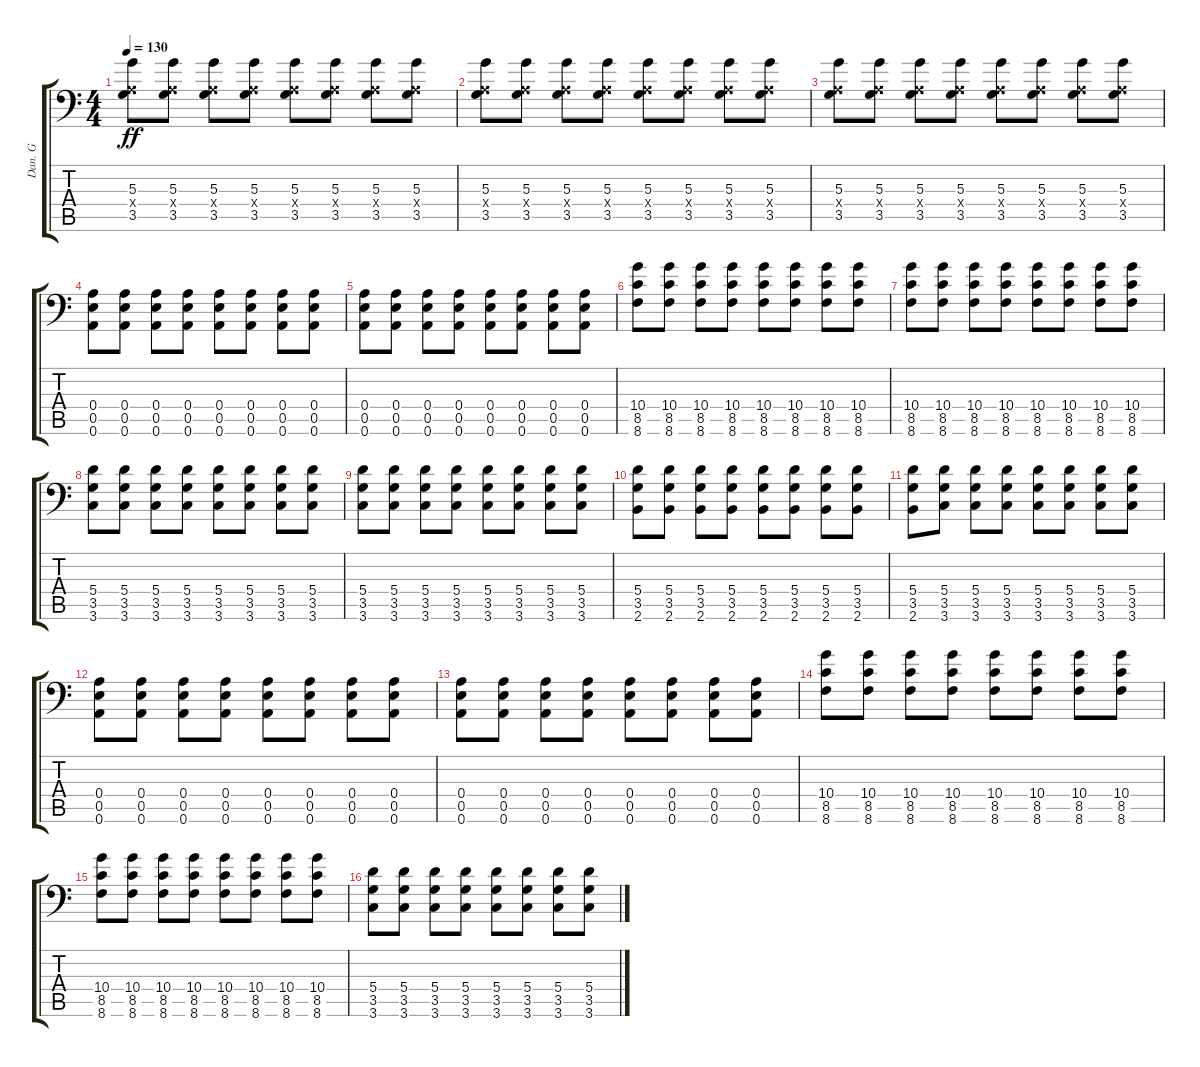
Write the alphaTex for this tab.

\track ("Dan. G" "Dan. G") {instrument distortionguitar}
\staff {score tabs}
\tuning (B3 Gb3 D3 A2 E2 A1) {hide}
\ts (4 4)
\tempo 130
\clef f4
\ks c
(5.3 0.4{x} 3.5).8{dy ff} (5.3 0.4{x} 3.5).8 (5.3 0.4{x} 3.5).8 (5.3 0.4{x} 3.5).8 (5.3 0.4{x} 3.5).8 (5.3 0.4{x} 3.5).8 (5.3 0.4{x} 3.5).8 (5.3 0.4{x} 3.5).8 |
(5.3 0.4{x} 3.5).8 (5.3 0.4{x} 3.5).8 (5.3 0.4{x} 3.5).8 (5.3 0.4{x} 3.5).8 (5.3 0.4{x} 3.5).8 (5.3 0.4{x} 3.5).8 (5.3 0.4{x} 3.5).8 (5.3 0.4{x} 3.5).8 |
(5.3 0.4{x} 3.5).8 (5.3 0.4{x} 3.5).8 (5.3 0.4{x} 3.5).8 (5.3 0.4{x} 3.5).8 (5.3 0.4{x} 3.5).8 (5.3 0.4{x} 3.5).8 (5.3 0.4{x} 3.5).8 (5.3 0.4{x} 3.5).8 |
(0.4 0.5 0.6).8 (0.4 0.5 0.6).8 (0.4 0.5 0.6).8 (0.4 0.5 0.6).8 (0.4 0.5 0.6).8 (0.4 0.5 0.6).8 (0.4 0.5 0.6).8 (0.4 0.5 0.6).8 |
(0.4 0.5 0.6).8 (0.4 0.5 0.6).8 (0.4 0.5 0.6).8 (0.4 0.5 0.6).8 (0.4 0.5 0.6).8 (0.4 0.5 0.6).8 (0.4 0.5 0.6).8 (0.4 0.5 0.6).8 |
(10.4 8.5 8.6).8 (10.4 8.5 8.6).8 (10.4 8.5 8.6).8 (10.4 8.5 8.6).8 (10.4 8.5 8.6).8 (10.4 8.5 8.6).8 (10.4 8.5 8.6).8 (10.4 8.5 8.6).8 |
(10.4 8.5 8.6).8 (10.4 8.5 8.6).8 (10.4 8.5 8.6).8 (10.4 8.5 8.6).8 (10.4 8.5 8.6).8 (10.4 8.5 8.6).8 (10.4 8.5 8.6).8 (10.4 8.5 8.6).8 |
(5.4 3.5 3.6).8 (5.4 3.5 3.6).8 (5.4 3.5 3.6).8 (5.4 3.5 3.6).8 (5.4 3.5 3.6).8 (5.4 3.5 3.6).8 (5.4 3.5 3.6).8 (5.4 3.5 3.6).8 |
(5.4 3.5 3.6).8 (5.4 3.5 3.6).8 (5.4 3.5 3.6).8 (5.4 3.5 3.6).8 (5.4 3.5 3.6).8 (5.4 3.5 3.6).8 (5.4 3.5 3.6).8 (5.4 3.5 3.6).8 |
(5.4 3.5 2.6).8 (5.4 3.5 2.6).8 (5.4 3.5 2.6).8 (5.4 3.5 2.6).8 (5.4 3.5 2.6).8 (5.4 3.5 2.6).8 (5.4 3.5 2.6).8 (5.4 3.5 2.6).8 |
(5.4 3.5 2.6).8 (5.4 3.5 3.6).8 (5.4 3.5 3.6).8 (5.4 3.5 3.6).8 (5.4 3.5 3.6).8 (5.4 3.5 3.6).8 (5.4 3.5 3.6).8 (5.4 3.5 3.6).8 |
(0.4 0.5 0.6).8 (0.4 0.5 0.6).8 (0.4 0.5 0.6).8 (0.4 0.5 0.6).8 (0.4 0.5 0.6).8 (0.4 0.5 0.6).8 (0.4 0.5 0.6).8 (0.4 0.5 0.6).8 |
(0.4 0.5 0.6).8 (0.4 0.5 0.6).8 (0.4 0.5 0.6).8 (0.4 0.5 0.6).8 (0.4 0.5 0.6).8 (0.4 0.5 0.6).8 (0.4 0.5 0.6).8 (0.4 0.5 0.6).8 |
(10.4 8.5 8.6).8 (10.4 8.5 8.6).8 (10.4 8.5 8.6).8 (10.4 8.5 8.6).8 (10.4 8.5 8.6).8 (10.4 8.5 8.6).8 (10.4 8.5 8.6).8 (10.4 8.5 8.6).8 |
(10.4 8.5 8.6).8 (10.4 8.5 8.6).8 (10.4 8.5 8.6).8 (10.4 8.5 8.6).8 (10.4 8.5 8.6).8 (10.4 8.5 8.6).8 (10.4 8.5 8.6).8 (10.4 8.5 8.6).8 |
(5.4 3.5 3.6).8 (5.4 3.5 3.6).8 (5.4 3.5 3.6).8 (5.4 3.5 3.6).8 (5.4 3.5 3.6).8 (5.4 3.5 3.6).8 (5.4 3.5 3.6).8 (5.4 3.5 3.6).8
